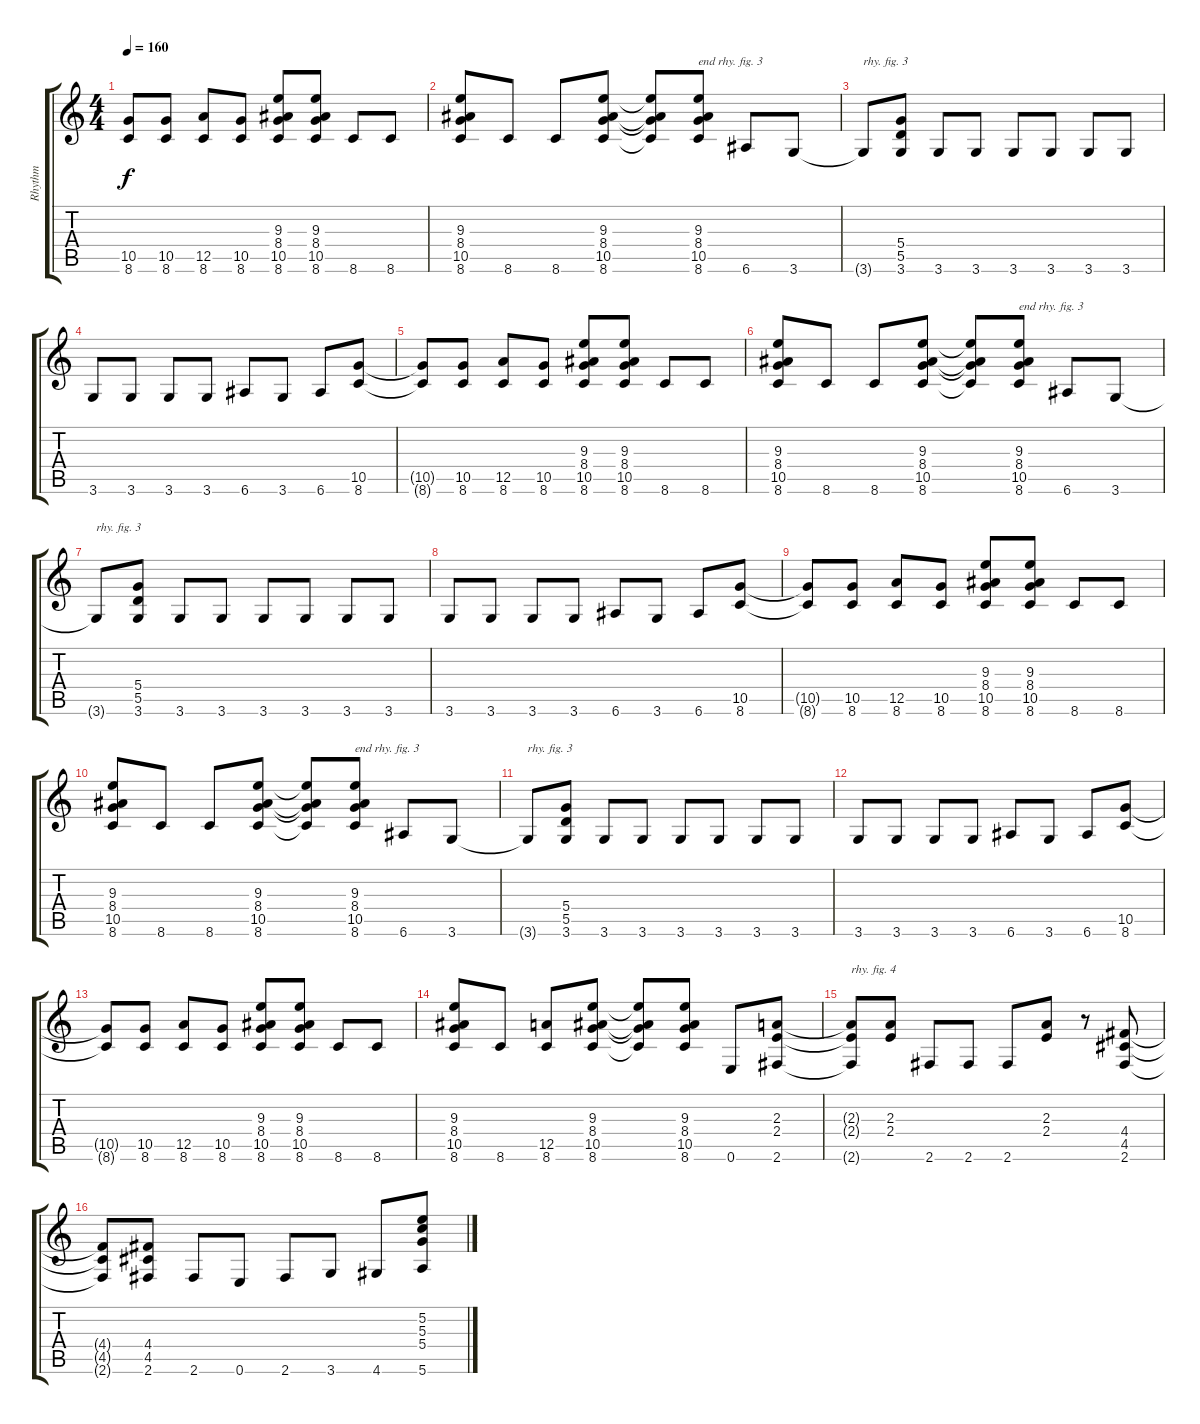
\track ("Rhythm" "Rhythm") {instrument overdrivenguitar}
\staff {score tabs}
\tuning (E4 B3 G3 D3 A2 E2) {hide}
\ts (4 4)
\tempo 160
\clef g2
\ks c
(10.5{t} 8.6{t}).8{dy f} (10.5 8.6).8 (12.5 8.6).8 (10.5 8.6).8 (9.3 8.4 10.5 8.6).8 (9.3 8.4 10.5 8.6).8 8.6.8 8.6.8 |
(9.3 8.4 10.5 8.6).8 8.6.8 8.6.8 (9.3 8.4 10.5 8.6).8 (9.3{t} 8.4{t} 10.5{t} 8.6{t}).8 (9.3 8.4 10.5 8.6).8{txt "end rhy. fig. 3"} 6.6.8 3.6.8 |
3.6{t}.8{txt "rhy. fig. 3"} (5.4 5.5 3.6).8 3.6.8 3.6.8 3.6.8 3.6.8 3.6.8 3.6.8 |
3.6.8 3.6.8 3.6.8 3.6.8 6.6.8 3.6.8 6.6.8 (10.5 8.6).8 |
(10.5{t} 8.6{t}).8 (10.5 8.6).8 (12.5 8.6).8 (10.5 8.6).8 (9.3 8.4 10.5 8.6).8 (9.3 8.4 10.5 8.6).8 8.6.8 8.6.8 |
(9.3 8.4 10.5 8.6).8 8.6.8 8.6.8 (9.3 8.4 10.5 8.6).8 (9.3{t} 8.4{t} 10.5{t} 8.6{t}).8 (9.3 8.4 10.5 8.6).8{txt "end rhy. fig. 3"} 6.6.8 3.6.8 |
3.6{t}.8{txt "rhy. fig. 3"} (5.4 5.5 3.6).8 3.6.8 3.6.8 3.6.8 3.6.8 3.6.8 3.6.8 |
3.6.8 3.6.8 3.6.8 3.6.8 6.6.8 3.6.8 6.6.8 (10.5 8.6).8 |
(10.5{t} 8.6{t}).8 (10.5 8.6).8 (12.5 8.6).8 (10.5 8.6).8 (9.3 8.4 10.5 8.6).8 (9.3 8.4 10.5 8.6).8 8.6.8 8.6.8 |
(9.3 8.4 10.5 8.6).8 8.6.8 8.6.8 (9.3 8.4 10.5 8.6).8 (9.3{t} 8.4{t} 10.5{t} 8.6{t}).8 (9.3 8.4 10.5 8.6).8{txt "end rhy. fig. 3"} 6.6.8 3.6.8 |
3.6{t}.8{txt "rhy. fig. 3"} (5.4 5.5 3.6).8 3.6.8 3.6.8 3.6.8 3.6.8 3.6.8 3.6.8 |
3.6.8 3.6.8 3.6.8 3.6.8 6.6.8 3.6.8 6.6.8 (10.5 8.6).8 |
(10.5{t} 8.6{t}).8 (10.5 8.6).8 (12.5 8.6).8 (10.5 8.6).8 (9.3 8.4 10.5 8.6).8 (9.3 8.4 10.5 8.6).8 8.6.8 8.6.8 |
(9.3 8.4 10.5 8.6).8 8.6.8 (12.5 8.6).8 (9.3 8.4 10.5 8.6).8 (9.3{t} 8.4{t} 10.5{t} 8.6{t}).8 (9.3 8.4 10.5 8.6).8 0.6.8 (2.3 2.4 2.6).8 |
(2.3{t} 2.4{t} 2.6{t}).8{txt "rhy. fig. 4"} (2.3 2.4).8 2.6.8 2.6.8 2.6.8 (2.3 2.4).8 r.8 (4.4 4.5 2.6).8 |
(4.4{t} 4.5{t} 2.6{t}).8 (4.4 4.5 2.6).8 2.6.8 0.6.8 2.6.8 3.6.8 4.6.8 (5.2 5.3 5.4 5.6).8
